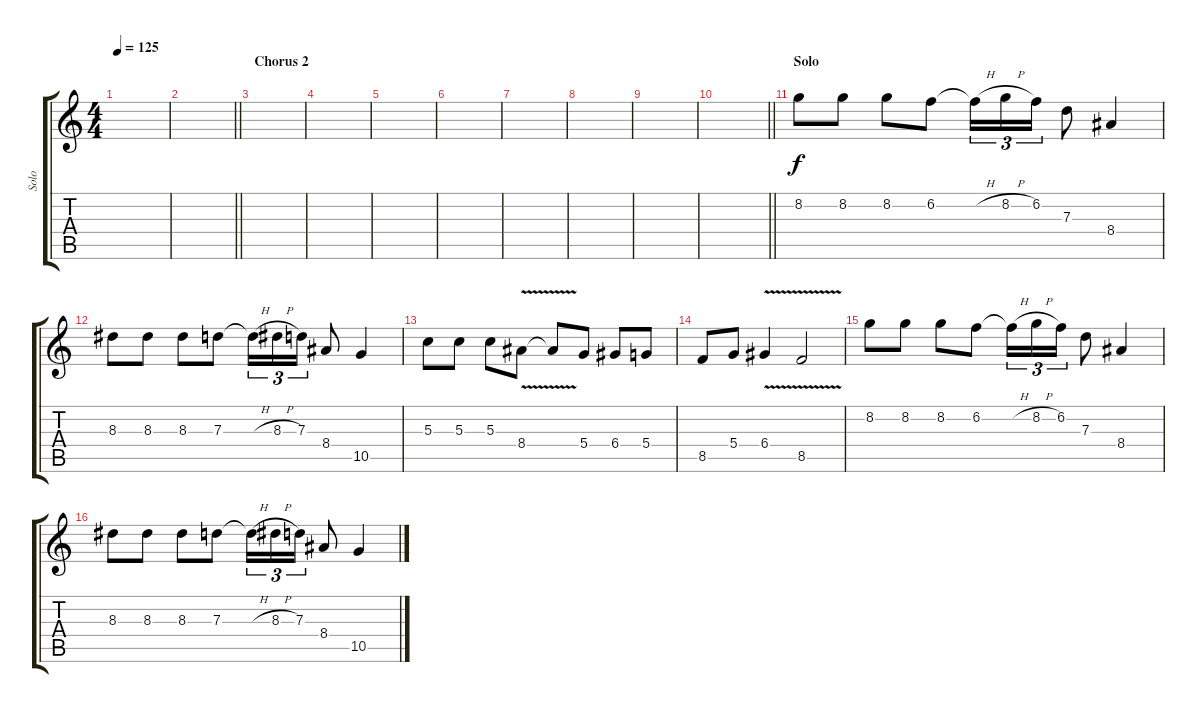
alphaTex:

\track ("Solo" "Solo") {instrument distortionguitar}
\staff {score tabs}
\tuning (E4 B3 G3 D3 A2 E2) {hide}
\ts (4 4)
\tempo 125
\clef g2
\ks c
|
\barLineRight lightlight
|
\section ("" "Chorus 2")
|
|
|
|
|
|
|
\barLineRight lightlight
|
\section ("" "Solo")
8.2.8 8.2.8 8.2.8 6.2.8 6.2{h t}.16{tu (3 2)} 8.2{h}.16{tu (3 2)} 6.2.16{tu (3 2)} 7.3.8 8.4.4 |
8.3.8 8.3.8 8.3.8 7.3.8 7.3{h t}.16{tu (3 2)} 8.3{h}.16{tu (3 2)} 7.3.16{tu (3 2)} 8.4.8 10.5.4 |
5.3.8 5.3.8 5.3.8 8.4{v}.8 8.4{t}.8 5.4.8 6.4.8 5.4.8 |
8.5.8 5.4.8 6.4{v}.4 8.5{v}.2 |
8.2.8 8.2.8 8.2.8 6.2.8 6.2{h t}.16{tu (3 2)} 8.2{h}.16{tu (3 2)} 6.2.16{tu (3 2)} 7.3.8 8.4.4 |
8.3.8 8.3.8 8.3.8 7.3.8 7.3{h t}.16{tu (3 2)} 8.3{h}.16{tu (3 2)} 7.3.16{tu (3 2)} 8.4.8 10.5.4
